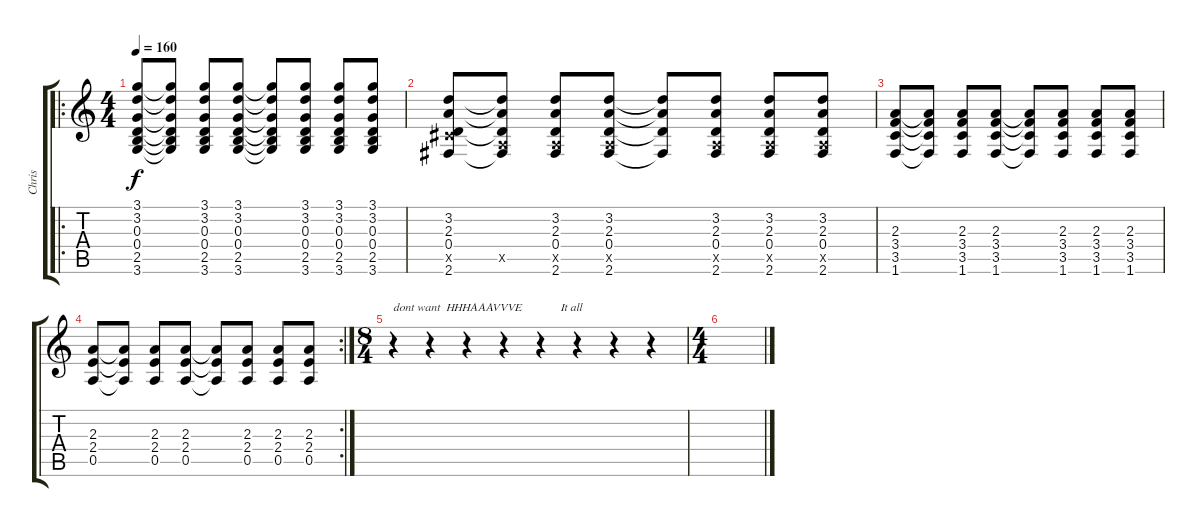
\track ("Chris" "Chris") {instrument overdrivenguitar}
\staff {score tabs}
\tuning (E4 B3 G3 D3 A2 E2) {hide}
\ro
\ts (4 4)
\tempo 160
\clef g2
\ks c
(3.1 3.2 0.3 0.4 2.5 3.6).8{dy f} (3.1{t} 3.2{t} 0.3{t} 0.4{t} 2.5{t} 3.6{t}).8 (3.1 3.2 0.3 0.4 2.5 3.6).8 (3.1 3.2 0.3 0.4 2.5 3.6).8 (3.1{t} 3.2{t} 0.3{t} 0.4{t} 2.5{t} 3.6{t}).8 (3.1 3.2 0.3 0.4 2.5 3.6).8 (3.1 3.2 0.3 0.4 2.5 3.6).8 (3.1 3.2 0.3 0.4 2.5 3.6).8 |
(3.2 2.3 0.4 4.5{x} 2.6).8 (3.2{t} 2.3{t} 0.4{t} 0.5{x} 2.6{t}).8 (3.2 2.3 0.4 0.5{x} 2.6).8 (3.2 2.3 0.4 0.5{x} 2.6).8 (3.2{t} 2.3{t} 0.4{t} 2.6{t}).8 (3.2 2.3 0.4 0.5{x} 2.6).8 (3.2 2.3 0.4 0.5{x} 2.6).8 (3.2 2.3 0.4 0.5{x} 2.6).8 |
(2.3 3.4 3.5 1.6).8 (2.3{t} 3.4{t} 3.5{t} 1.6{t}).8 (2.3 3.4 3.5 1.6).8 (2.3 3.4 3.5 1.6).8 (2.3{t} 3.4{t} 3.5{t} 1.6{t}).8 (2.3 3.4 3.5 1.6).8 (2.3 3.4 3.5 1.6).8 (2.3 3.4 3.5 1.6).8 |
\rc 2
(2.3 2.4 0.5).8 (2.3{t} 2.4{t} 0.5{t}).8 (2.3 2.4 0.5).8 (2.3 2.4 0.5).8 (2.3{t} 2.4{t} 0.5{t}).8 (2.3 2.4 0.5).8 (2.3 2.4 0.5).8 (2.3 2.4 0.5).8 |
\ts (8 4)
r.4{txt "dont want  HHHAAAVVVE             It all"} r.4 r.4 r.4 r.4 r.4 r.4 r.4 |
\ts (4 4)
